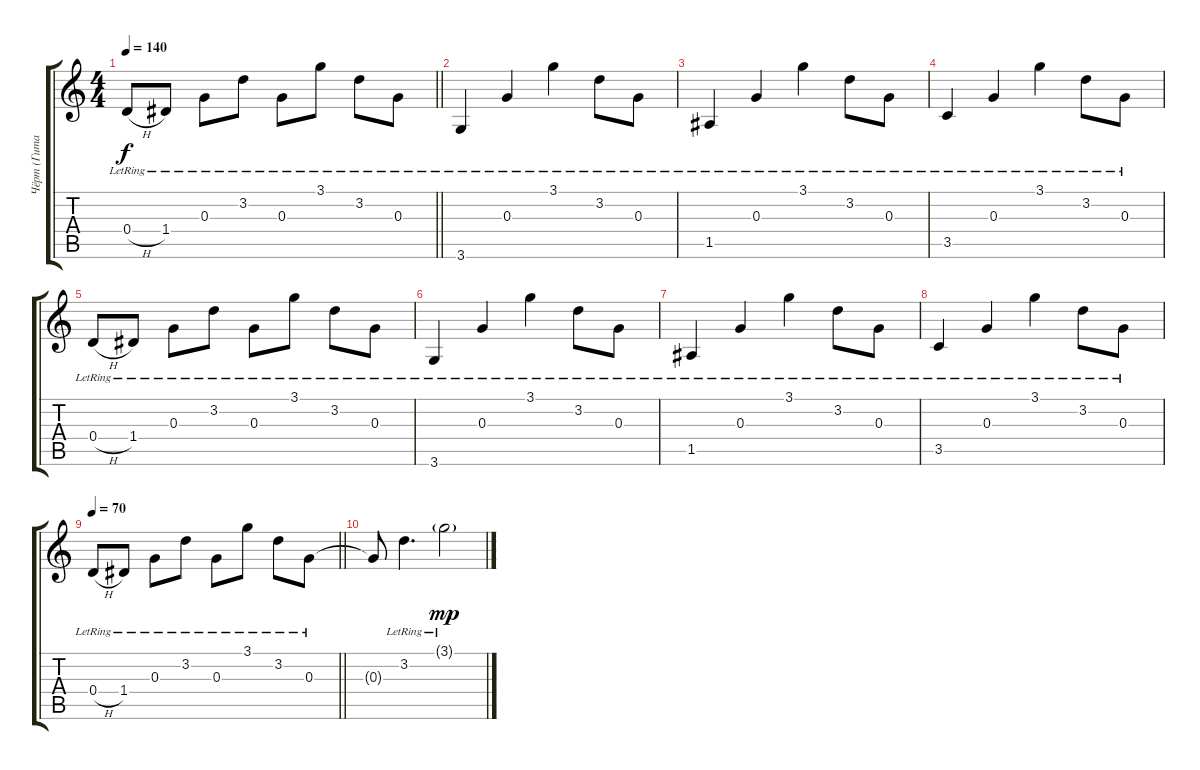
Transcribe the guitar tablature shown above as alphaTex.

\track ("Чёрт (Гитара)" "Чёрт (Гита") {instrument electricguitarclean}
\staff {score tabs}
\tuning (E4 B3 G3 D3 A2 E2) {hide}
\ts (4 4)
\tempo 140
\clef g2
\barLineRight lightlight
\ks c
0.4{h lr}.8{dy f} 1.4{lr}.8 0.3{lr}.8 3.2{lr}.8 0.3{lr}.8 3.1{lr}.8 3.2{lr}.8 0.3{lr}.8 |
3.6{lr}.4 0.3{lr}.4 3.1{lr}.4 3.2{lr}.8 0.3{lr}.8 |
1.5{lr}.4 0.3{lr}.4 3.1{lr}.4 3.2{lr}.8 0.3{lr}.8 |
3.5{lr}.4 0.3{lr}.4 3.1{lr}.4 3.2{lr}.8 0.3{lr}.8 |
0.4{h lr}.8 1.4{lr}.8 0.3{lr}.8 3.2{lr}.8 0.3{lr}.8 3.1{lr}.8 3.2{lr}.8 0.3{lr}.8 |
3.6{lr}.4 0.3{lr}.4 3.1{lr}.4 3.2{lr}.8 0.3{lr}.8 |
1.5{lr}.4 0.3{lr}.4 3.1{lr}.4 3.2{lr}.8 0.3{lr}.8 |
3.5{lr}.4 0.3{lr}.4 3.1{lr}.4 3.2{lr}.8 0.3{lr}.8 |
\tempo 70
\barLineRight lightlight
0.4{h lr}.8 1.4{lr}.8 0.3{lr}.8 3.2{lr}.8 0.3{lr}.8 3.1{lr}.8 3.2{lr}.8 0.3{lr}.8 |
0.3{t}.8 3.2{lr}.4{d} 3.1{g lr}.2{dy mp}
